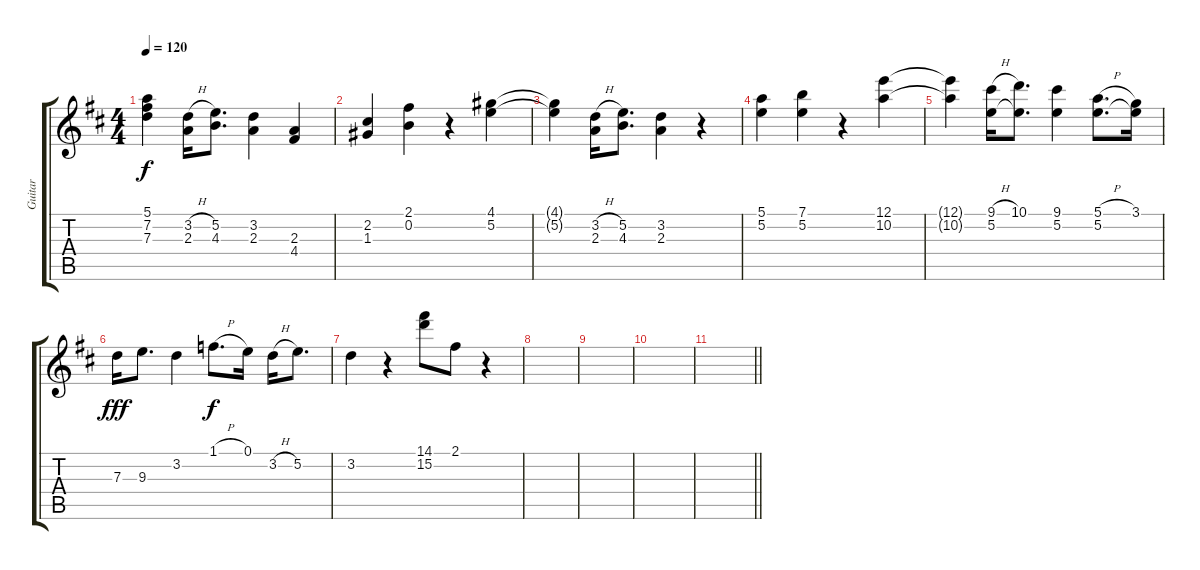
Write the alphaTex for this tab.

\track ("Guitar" "Guitar") {instrument electricguitarmuted}
\staff {score tabs}
\tuning (E4 B3 G3 D3 A2 E2) {hide}
\ts (4 4)
\tempo 120
\clef g2
\ks d
(5.1{t} 7.2{t} 7.3{t}).4{dy f} (3.2{h} 2.3).16 (5.2 4.3).8{d} (3.2 2.3).4 (2.3 4.4).4 |
(2.2 1.3).4 (2.1 0.2).4 r.4 (4.1 5.2).4 |
(4.1{t} 5.2{t}).4 (3.2{h} 2.3).16 (5.2 4.3).8{d} (3.2 2.3).4 r.4 |
(5.1 5.2).4 (7.1 5.2).4 r.4 (12.1 10.2).4 |
(12.1{t} 10.2{t}).4 (9.1{h} 5.2).16 (10.1 5.2{t}).8{d} (9.1 5.2).4 (5.1{h} 5.2).8{d} (3.1 5.2{t}).16 |
7.3.16{dy fff} 9.3.8{d} 3.2.4 1.1{h}.8{d dy f} 0.1.16 3.2{h}.16 5.2.8{d} |
3.2.4 r.4 (14.1 15.2).8 2.1.8 r.4 |
|
|
|
\barLineRight lightlight
